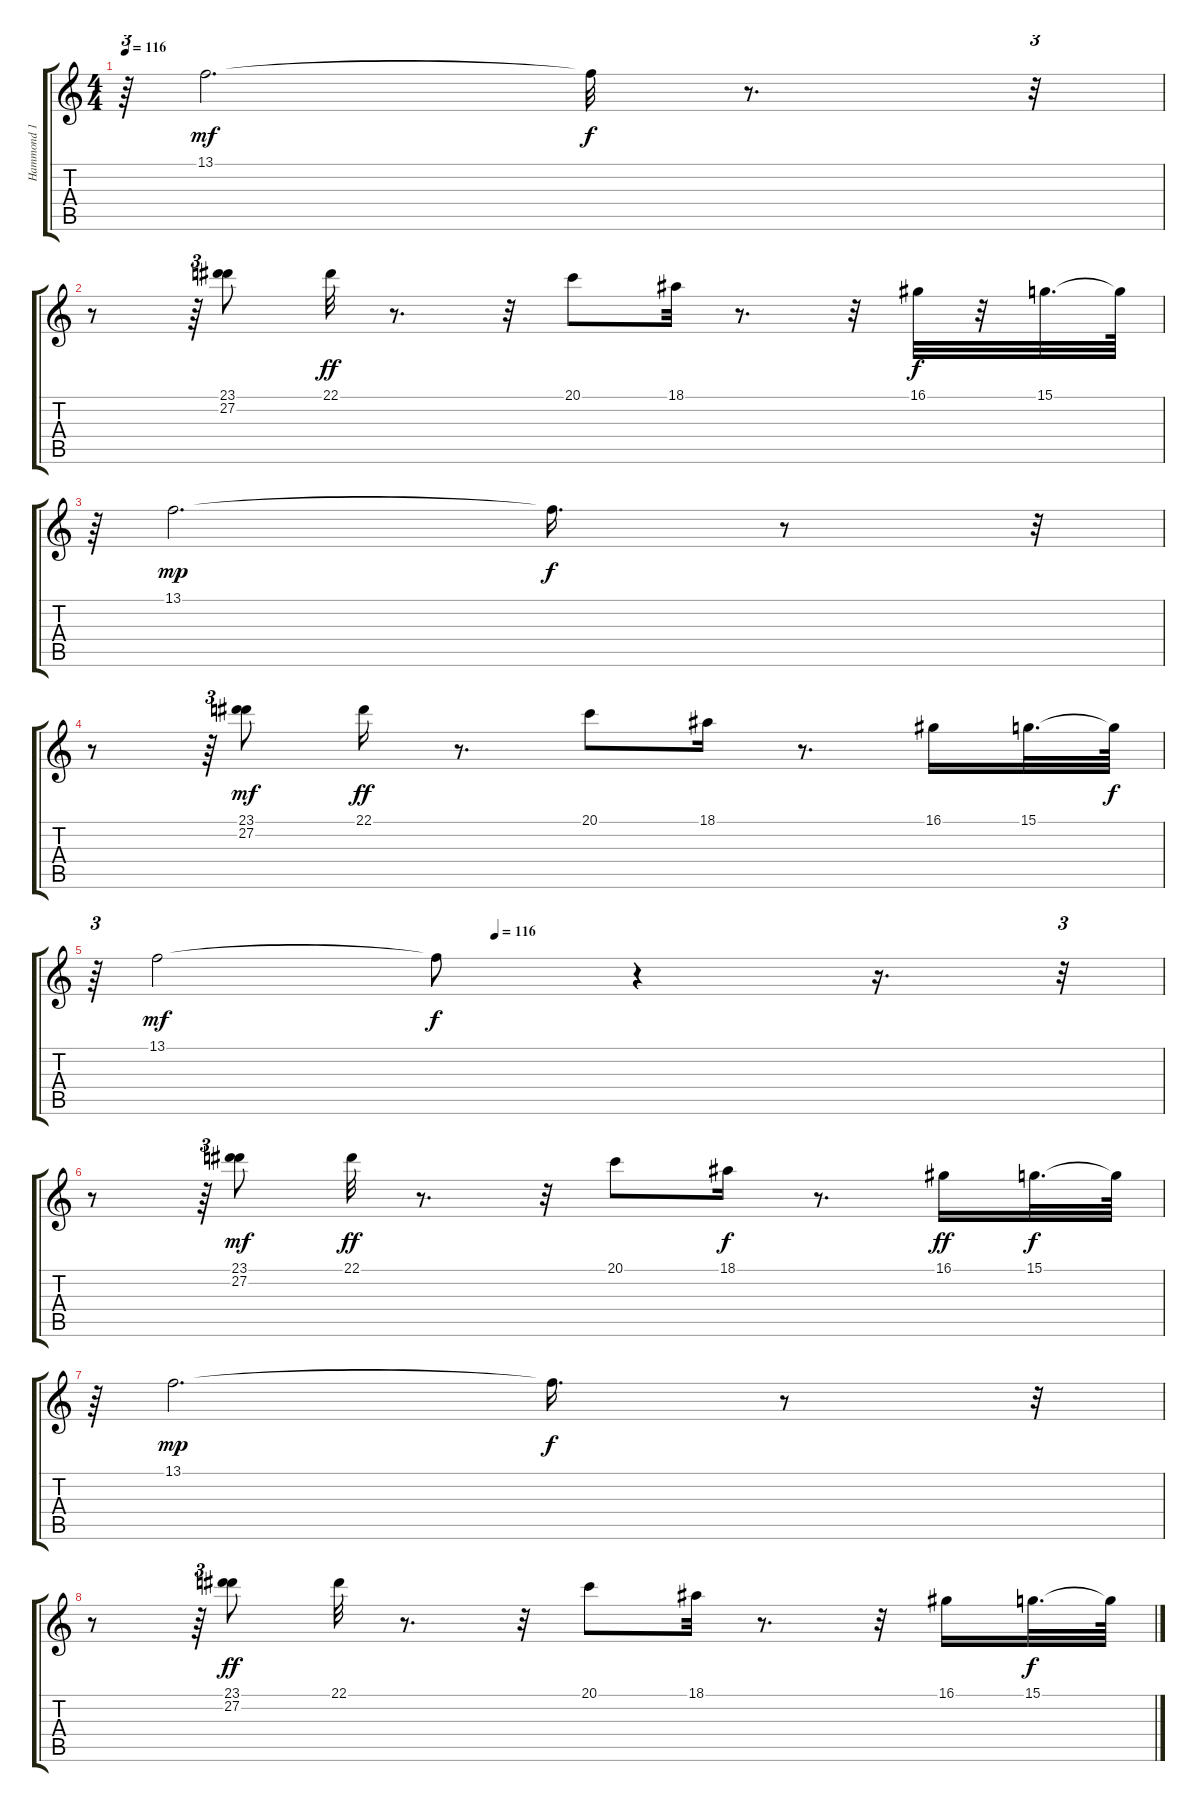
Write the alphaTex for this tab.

\track ("Hammond 1" "Hammond 1") {instrument rockorgan}
\staff {score tabs}
\tuning (E4 B3 G3 D3 A2 E2) {hide}
\ts (4 4)
\tempo 116
\clef g2
\ks c
r.64{tu (3 2) dy f} 13.1.2{d dy mf} 13.1{t}.32{dy f} r.8{d} r.32{tu (3 2)} |
r.8 r.64{tu (3 2)} (23.1 27.2).8 22.1.32{dy ff} r.8{d} r.32 20.1.8 18.1.32 r.8{d} r.32 16.1.32{dy f} r.32 15.1.32{d} 15.1{t}.64 |
r.64{tu (3 2)} 13.1.2{d dy mp} 13.1{t}.16{d dy f} r.8 r.32{tu (3 2)} |
r.8 r.64{tu (3 2)} (23.1 27.2).8{dy mf} 22.1.16{dy ff} r.8{d} 20.1.8 18.1.16 r.8{d} 16.1.16 15.1.32{d} 15.1{t}.64{dy f} |
\tempo (116 0.375)
r.64{tu (3 2)} 13.1.2{dy mf} 13.1{t}.8{dy f} r.4 r.16{d} r.32{tu (3 2)} |
r.8 r.64{tu (3 2)} (23.1 27.2).8{dy mf} 22.1.32{dy ff} r.8{d} r.32 20.1.8 18.1.16{dy f} r.8{d} 16.1.16{dy ff} 15.1.32{d dy f} 15.1{t}.64 |
r.64{tu (3 2)} 13.1.2{d dy mp} 13.1{t}.16{d dy f} r.8 r.32{tu (3 2)} |
r.8 r.64{tu (3 2)} (23.1 27.2).8{dy ff} 22.1.32 r.8{d} r.32 20.1.8 18.1.32 r.8{d} r.32 16.1.16 15.1.32{d dy f} 15.1{t}.64
